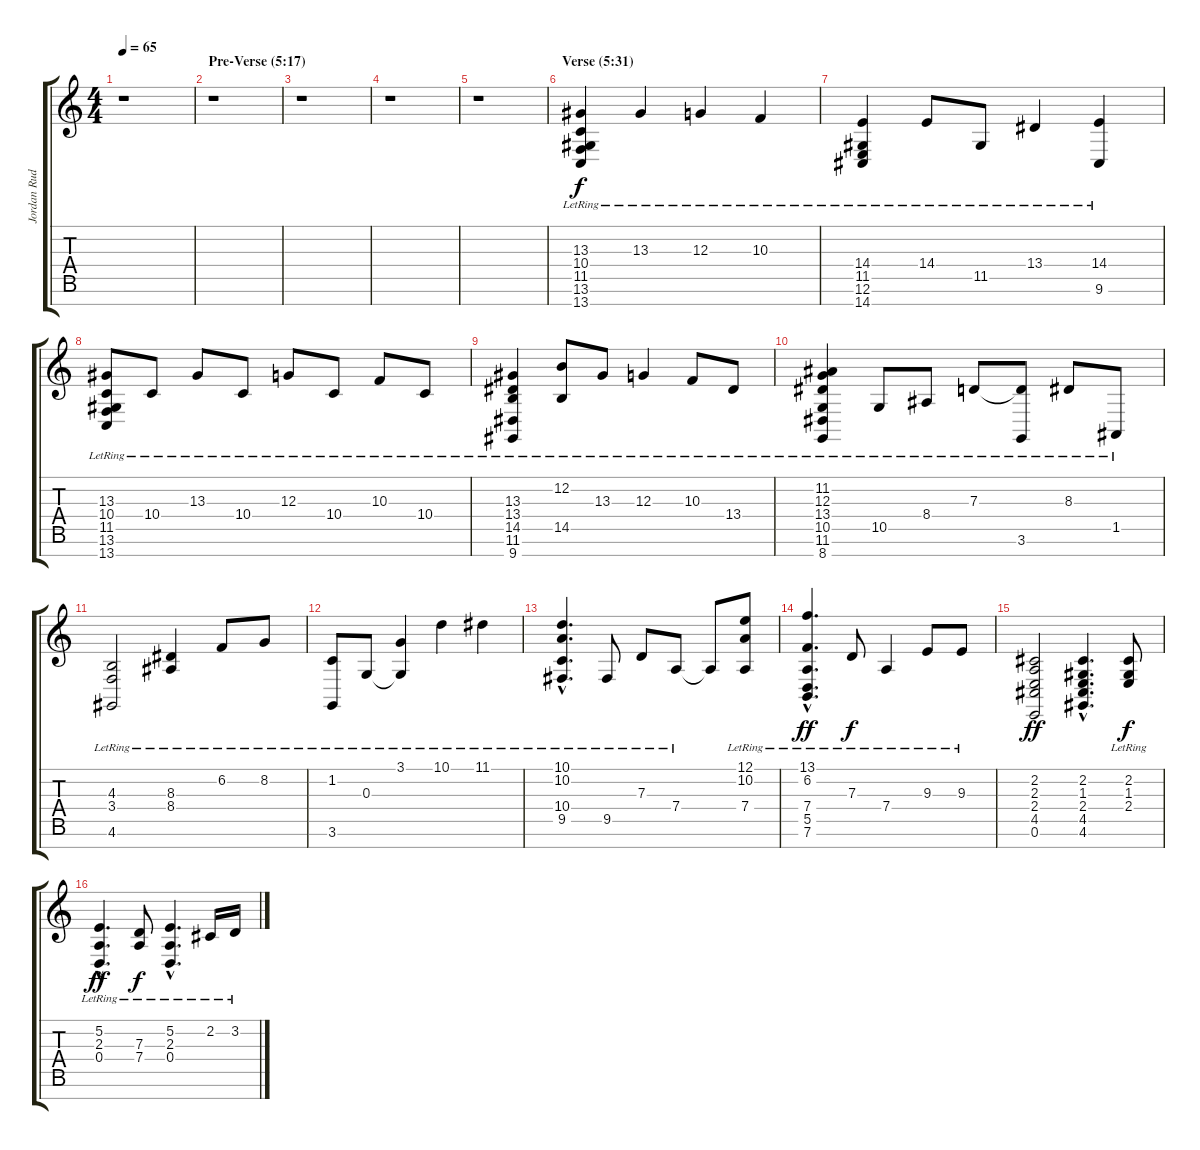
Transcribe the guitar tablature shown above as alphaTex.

\track ("Jordan Rudess" "Jordan Rud") {instrument acousticgrandpiano}
\staff {score tabs}
\tuning (E4 B3 G3 D3 A2 E2 B1) {hide}
\ts (4 4)
\tempo 65
\clef g2
\ks c
r.1{dy f} |
\section ("" "Pre-Verse (5:17)")
r.1 |
r.1 |
r.1 |
r.1 |
\section ("" "Verse (5:31)")
(13.3{lr} 10.4{lr} 11.5{lr} 13.6{lr} 13.7{lr}).4{volume 12 instrument acousticgrandpiano} 13.3{lr}.4 12.3{lr}.4 10.3{lr}.4 |
(14.4{lr} 11.5{lr} 12.6{lr} 14.7{lr}).4 14.4{lr}.8 11.5{lr}.8 13.4{lr}.4 (14.4{lr} 9.6{lr}).4 |
(13.3{lr} 10.4{lr} 11.5{lr} 13.6{lr} 13.7{lr}).8 10.4{lr}.8 13.3{lr}.8 10.4{lr}.8 12.3{lr}.8 10.4{lr}.8 10.3{lr}.8 10.4{lr}.8 |
(13.3{lr} 13.4{lr} 14.5{lr} 11.6{lr} 9.7{lr}).4 (12.2{lr} 14.5{lr}).8 13.3{lr}.8 12.3{lr}.4 10.3{lr}.8 13.4{lr}.8 |
(11.2{lr} 12.3{lr} 13.4{lr} 10.5{lr} 11.6{lr} 8.7{lr}).4 10.5{lr}.8 8.4{lr}.8 7.3{lr}.8 (7.3{t} 3.6{lr}).8 8.3{lr}.8 1.5{lr}.8 |
(4.3{lr} 3.4{lr} 4.6{lr}).2 (8.3{lr} 8.4{lr}).4 6.2{lr}.8 8.2{lr}.8 |
(1.2{lr} 3.6{lr}).8 0.3{lr}.8 (3.1{lr} 0.3{t}).4 10.1{lr}.4 11.1{lr}.4 |
(10.1{hac lr} 10.2{hac lr} 10.4{hac lr} 9.5{hac lr}).4{d} 9.5{lr}.8 7.3{lr}.8 7.4{lr}.8 7.4{t}.8 (12.1{lr} 10.2{lr} 7.4{lr}).8 |
(13.1{hac lr} 6.2{hac lr} 7.4{hac lr} 5.5{hac lr} 7.6{hac lr}).4{d dy ff} 7.3{lr}.8{dy f} 7.4{lr}.4 9.3{lr}.8 9.3{lr}.8 |
(2.2 2.3 2.4 4.5 0.6).2{dy ff} (2.2{hac} 1.3{hac} 2.4{hac} 4.5{hac} 4.6{hac}).4{d} (2.2{lr} 1.3{lr} 2.4{lr}).8{dy f} |
(5.2{hac lr} 2.3{hac lr} 0.4{hac lr}).4{d dy ff} (7.3{lr} 7.4{lr}).8{dy f} (5.2{hac lr} 2.3{hac lr} 0.4{hac lr}).4{d} 2.2{lr}.16 3.2{lr}.16
